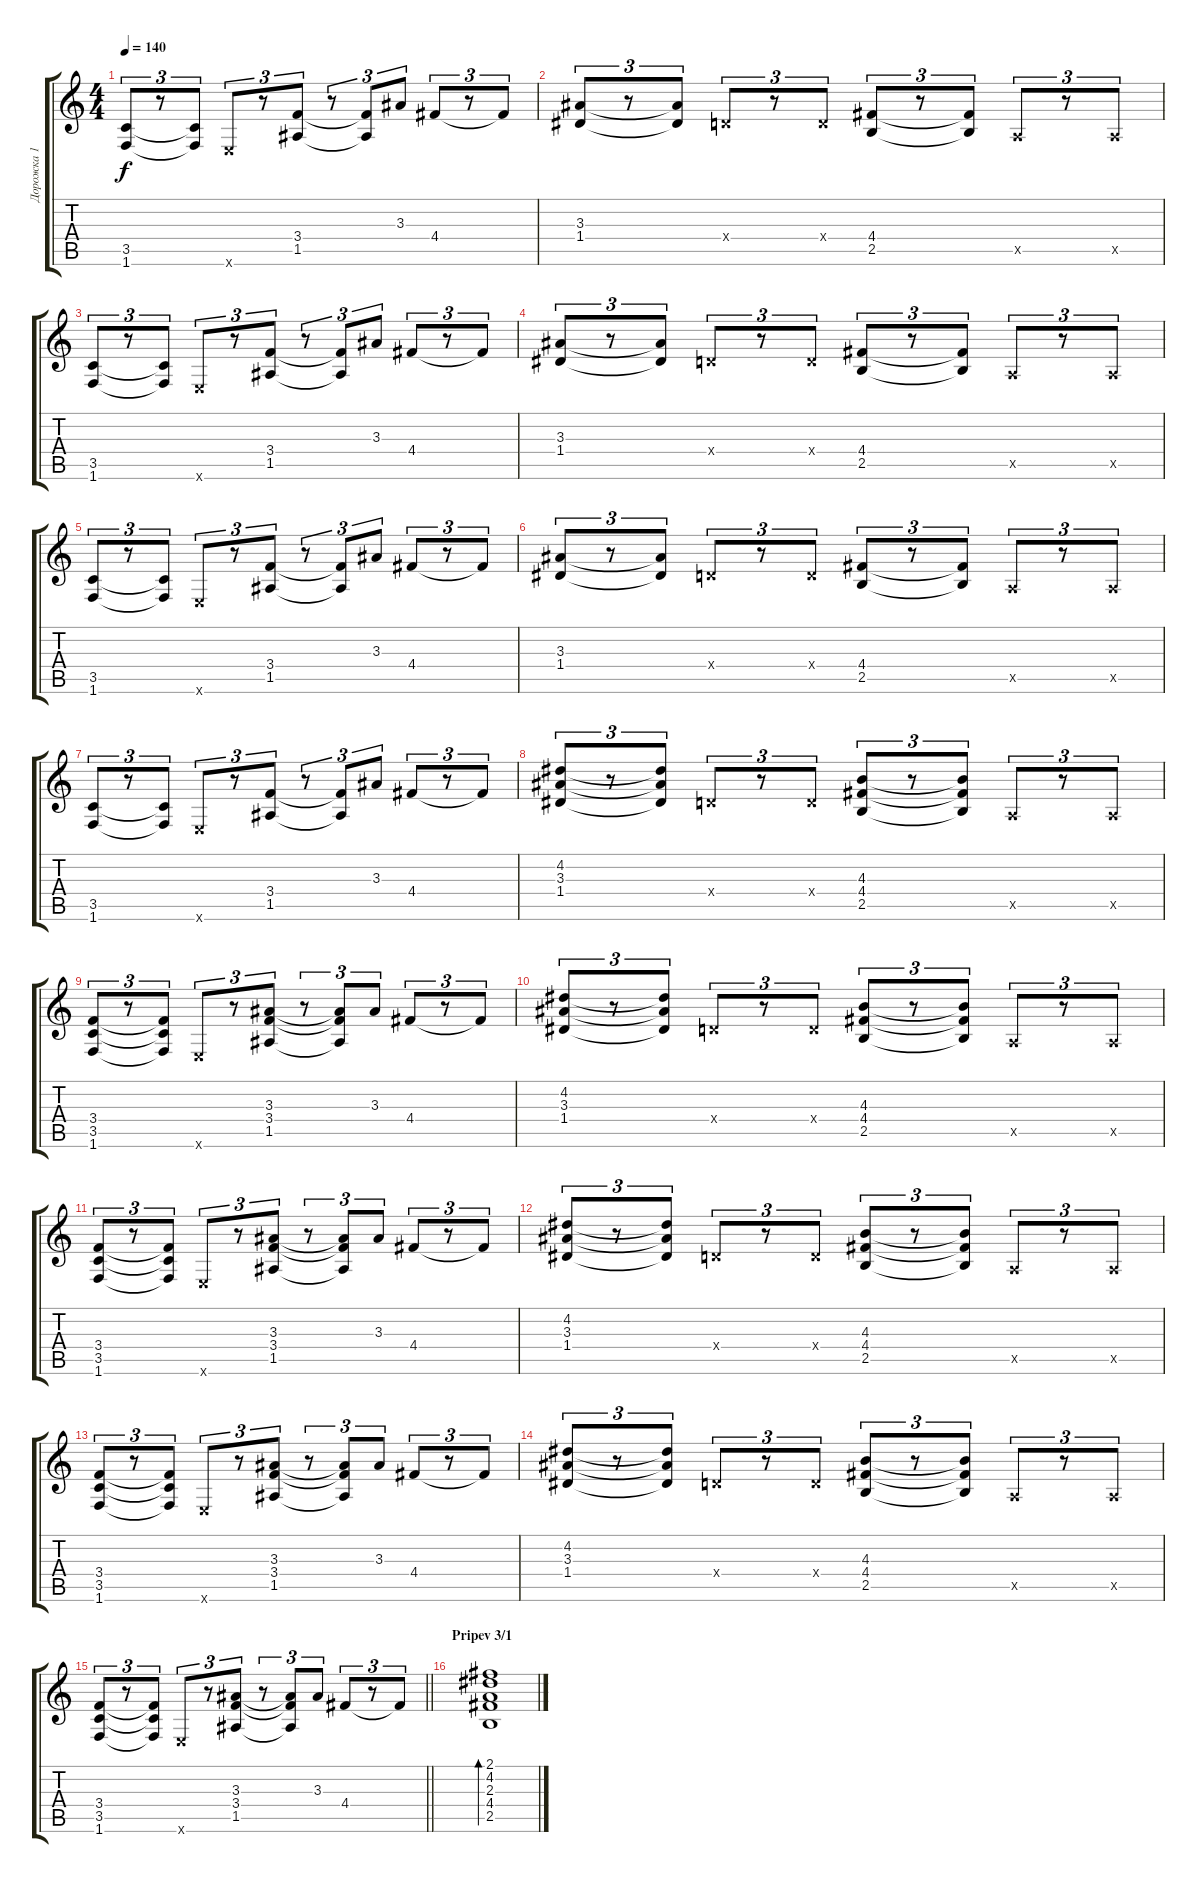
\track ("Дорожка 1" "Дорожка 1") {instrument acousticguitarsteel}
\staff {score tabs}
\tuning (E4 B3 G3 D3 A2 E2) {hide}
\ts (4 4)
\tempo 140
\clef g2
\ks c
(3.5 1.6).8{tu (3 2) dy f} r.8{tu (3 2)} (3.5{t} 1.6{t}).8{tu (3 2)} 0.6{x}.8{tu (3 2)} r.8{tu (3 2)} (3.4 1.5).8{tu (3 2)} r.8{tu (3 2)} (3.4{t} 1.5{t}).8{tu (3 2)} 3.3.8{tu (3 2)} 4.4.8{tu (3 2)} r.8{tu (3 2)} 4.4{t}.8{tu (3 2)} |
(3.3 1.4).8{tu (3 2)} r.8{tu (3 2)} (3.3{t} 1.4{t}).8{tu (3 2)} 0.4{x}.8{tu (3 2)} r.8{tu (3 2)} 0.4{x}.8{tu (3 2)} (4.4 2.5).8{tu (3 2)} r.8{tu (3 2)} (4.4{t} 2.5{t}).8{tu (3 2)} 0.5{x}.8{tu (3 2)} r.8{tu (3 2)} 0.5{x}.8{tu (3 2)} |
(3.5 1.6).8{tu (3 2)} r.8{tu (3 2)} (3.5{t} 1.6{t}).8{tu (3 2)} 0.6{x}.8{tu (3 2)} r.8{tu (3 2)} (3.4 1.5).8{tu (3 2)} r.8{tu (3 2)} (3.4{t} 1.5{t}).8{tu (3 2)} 3.3.8{tu (3 2)} 4.4.8{tu (3 2)} r.8{tu (3 2)} 4.4{t}.8{tu (3 2)} |
(3.3 1.4).8{tu (3 2)} r.8{tu (3 2)} (3.3{t} 1.4{t}).8{tu (3 2)} 0.4{x}.8{tu (3 2)} r.8{tu (3 2)} 0.4{x}.8{tu (3 2)} (4.4 2.5).8{tu (3 2)} r.8{tu (3 2)} (4.4{t} 2.5{t}).8{tu (3 2)} 0.5{x}.8{tu (3 2)} r.8{tu (3 2)} 0.5{x}.8{tu (3 2)} |
(3.5 1.6).8{tu (3 2)} r.8{tu (3 2)} (3.5{t} 1.6{t}).8{tu (3 2)} 0.6{x}.8{tu (3 2)} r.8{tu (3 2)} (3.4 1.5).8{tu (3 2)} r.8{tu (3 2)} (3.4{t} 1.5{t}).8{tu (3 2)} 3.3.8{tu (3 2)} 4.4.8{tu (3 2)} r.8{tu (3 2)} 4.4{t}.8{tu (3 2)} |
(3.3 1.4).8{tu (3 2)} r.8{tu (3 2)} (3.3{t} 1.4{t}).8{tu (3 2)} 0.4{x}.8{tu (3 2)} r.8{tu (3 2)} 0.4{x}.8{tu (3 2)} (4.4 2.5).8{tu (3 2)} r.8{tu (3 2)} (4.4{t} 2.5{t}).8{tu (3 2)} 0.5{x}.8{tu (3 2)} r.8{tu (3 2)} 0.5{x}.8{tu (3 2)} |
(3.5 1.6).8{tu (3 2)} r.8{tu (3 2)} (3.5{t} 1.6{t}).8{tu (3 2)} 0.6{x}.8{tu (3 2)} r.8{tu (3 2)} (3.4 1.5).8{tu (3 2)} r.8{tu (3 2)} (3.4{t} 1.5{t}).8{tu (3 2)} 3.3.8{tu (3 2)} 4.4.8{tu (3 2)} r.8{tu (3 2)} 4.4{t}.8{tu (3 2)} |
(4.2 3.3 1.4).8{tu (3 2)} r.8{tu (3 2)} (4.2{t} 3.3{t} 1.4{t}).8{tu (3 2)} 0.4{x}.8{tu (3 2)} r.8{tu (3 2)} 0.4{x}.8{tu (3 2)} (4.3 4.4 2.5).8{tu (3 2)} r.8{tu (3 2)} (4.3{t} 4.4{t} 2.5{t}).8{tu (3 2)} 0.5{x}.8{tu (3 2)} r.8{tu (3 2)} 0.5{x}.8{tu (3 2)} |
(3.4 3.5 1.6).8{tu (3 2)} r.8{tu (3 2)} (3.4{t} 3.5{t} 1.6{t}).8{tu (3 2)} 0.6{x}.8{tu (3 2)} r.8{tu (3 2)} (3.3 3.4 1.5).8{tu (3 2)} r.8{tu (3 2)} (3.3{t} 3.4{t} 1.5{t}).8{tu (3 2)} 3.3.8{tu (3 2)} 4.4.8{tu (3 2)} r.8{tu (3 2)} 4.4{t}.8{tu (3 2)} |
(4.2 3.3 1.4).8{tu (3 2)} r.8{tu (3 2)} (4.2{t} 3.3{t} 1.4{t}).8{tu (3 2)} 0.4{x}.8{tu (3 2)} r.8{tu (3 2)} 0.4{x}.8{tu (3 2)} (4.3 4.4 2.5).8{tu (3 2)} r.8{tu (3 2)} (4.3{t} 4.4{t} 2.5{t}).8{tu (3 2)} 0.5{x}.8{tu (3 2)} r.8{tu (3 2)} 0.5{x}.8{tu (3 2)} |
(3.4 3.5 1.6).8{tu (3 2)} r.8{tu (3 2)} (3.4{t} 3.5{t} 1.6{t}).8{tu (3 2)} 0.6{x}.8{tu (3 2)} r.8{tu (3 2)} (3.3 3.4 1.5).8{tu (3 2)} r.8{tu (3 2)} (3.3{t} 3.4{t} 1.5{t}).8{tu (3 2)} 3.3.8{tu (3 2)} 4.4.8{tu (3 2)} r.8{tu (3 2)} 4.4{t}.8{tu (3 2)} |
(4.2 3.3 1.4).8{tu (3 2)} r.8{tu (3 2)} (4.2{t} 3.3{t} 1.4{t}).8{tu (3 2)} 0.4{x}.8{tu (3 2)} r.8{tu (3 2)} 0.4{x}.8{tu (3 2)} (4.3 4.4 2.5).8{tu (3 2)} r.8{tu (3 2)} (4.3{t} 4.4{t} 2.5{t}).8{tu (3 2)} 0.5{x}.8{tu (3 2)} r.8{tu (3 2)} 0.5{x}.8{tu (3 2)} |
(3.4 3.5 1.6).8{tu (3 2)} r.8{tu (3 2)} (3.4{t} 3.5{t} 1.6{t}).8{tu (3 2)} 0.6{x}.8{tu (3 2)} r.8{tu (3 2)} (3.3 3.4 1.5).8{tu (3 2)} r.8{tu (3 2)} (3.3{t} 3.4{t} 1.5{t}).8{tu (3 2)} 3.3.8{tu (3 2)} 4.4.8{tu (3 2)} r.8{tu (3 2)} 4.4{t}.8{tu (3 2)} |
(4.2 3.3 1.4).8{tu (3 2)} r.8{tu (3 2)} (4.2{t} 3.3{t} 1.4{t}).8{tu (3 2)} 0.4{x}.8{tu (3 2)} r.8{tu (3 2)} 0.4{x}.8{tu (3 2)} (4.3 4.4 2.5).8{tu (3 2)} r.8{tu (3 2)} (4.3{t} 4.4{t} 2.5{t}).8{tu (3 2)} 0.5{x}.8{tu (3 2)} r.8{tu (3 2)} 0.5{x}.8{tu (3 2)} |
\barLineRight lightlight
(3.4 3.5 1.6).8{tu (3 2)} r.8{tu (3 2)} (3.4{t} 3.5{t} 1.6{t}).8{tu (3 2)} 0.6{x}.8{tu (3 2)} r.8{tu (3 2)} (3.3 3.4 1.5).8{tu (3 2)} r.8{tu (3 2)} (3.3{t} 3.4{t} 1.5{t}).8{tu (3 2)} 3.3.8{tu (3 2)} 4.4.8{tu (3 2)} r.8{tu (3 2)} 4.4{t}.8{tu (3 2)} |
\section ("" "Pripev 3/1")
(2.1 4.2 2.3 4.4 2.5).1{bd 60}
